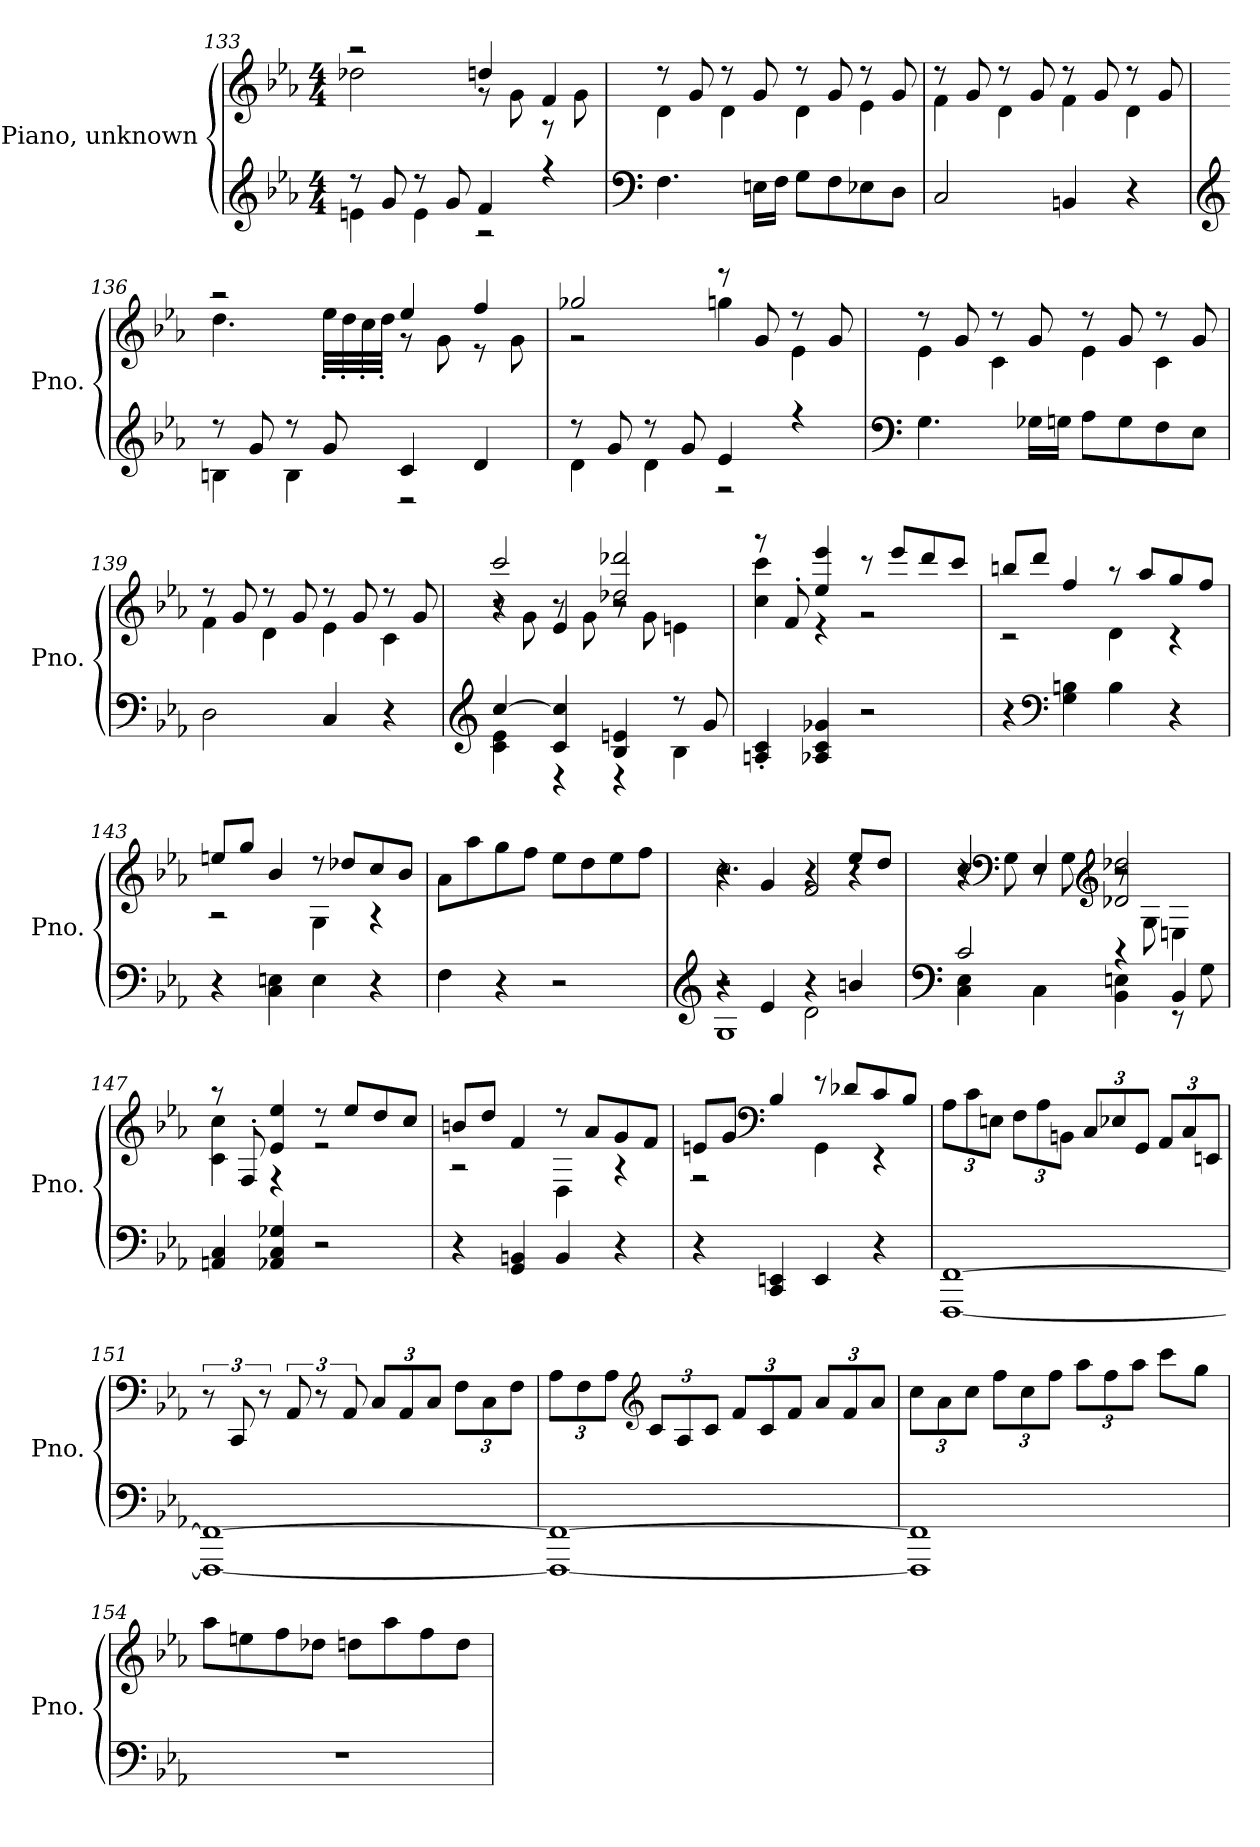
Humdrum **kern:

**kern	**kern
*part1	*part1
*staff2	*staff1
*I"Piano, unknown	*
*I'Pno.	*
*clefG2	*clefG2
*k[b-e-a-]	*k[b-e-a-]
*M4/4	*M4/4
=133	=133
*^	*^
8r	4en\	2r	2dd-X\
8g/	.	.	.
8r	4e\	.	.
8g/	.	.	.
4f/	2r	4ddn/	8r
.	.	.	8g\
4r	.	4f/	8r
.	.	.	8g\
*v	*v	*	*
=134	=134	=134
*clefF4	*	*
4.F\	8r	4d\
.	8g/	.
.	8r	4d\
16En\LL	8g/	.
16F\JJ	.	.
8G\L	8r	4d\
8F\	8g/	.
8E-X\	8r	4e-\
8D\J	8g/	.
!!LO:LB:g=z	!!
=135	=135	=135
2C/	8r	4f\
.	8g/	.
.	8r	4d\
.	8g/	.
4BBn/	8r	4f\
.	8g/	.
4r	8r	4d\
.	8g/	.
=136	=136	=136
*clefG2	*	*
*^	*	*
8r	4Bn\	2r	4.dd\
8g/	.	.	.
8r	4B\	.	.
8g/	.	.	32ee-'\LLL
.	.	.	32dd'\
.	.	.	32cc'\
.	.	.	32dd'\JJJ
4c/	2r	4ee-/	8r
.	.	.	8g\
4d/	.	4ff/	8r
.	.	.	8g\
=137	=137	=137	=137
8r	4d\	2gg-X/	2r
8g/	.	.	.
8r	4d\	.	.
8g/	.	.	.
4e-/	2r	8r	4ggn\
.	.	8g/	.
4r	.	8r	4e-\
.	.	8g/	.
*v	*v	*	*
!!LO:PB:g=z	!!
=138	=138	=138
*clefF4	*	*
4.G\	8r	4e-\
.	8g/	.
.	8r	4c\
16G-X\LL	8g/	.
16Gn\JJ	.	.
8A-\L	8r	4e-\
8G\	8g/	.
8F\	8r	4c\
8E-\J	8g/	.
=139	=139	=139
2D\	8r	4f\
.	8g/	.
.	8r	4d\
.	8g/	.
4C/	8r	4e-\
.	8g/	.
4r	8r	4c\
.	8g/	.
*	*v	*v
=140	=140
*clefG2	*
*^	*^
*	*	*	*^
[4cc/	4c\ 4e-\	2ccc/	8r	4r
.	.	.	8g\	.
4c/ 4cc/]	4r	.	8r	4e-/
.	.	.	8g\	.
4B-/ 4en/	4r	2dd-X/ 2ddd-X/	8r	2r
.	.	.	8g\	.
8r	4B-\	.	4en\	.
8g/	.	.	.	.
*v	*v	*	*	*
*	*	*v	*v
=141	=141	=141
4An/' 4c/'	8r	4cc\ 4ccc\
.	8f'/	.
4A-X/ 4c/ 4g-X/	4ee-/ 4eee-/	4r
2r	8r	2r
.	8eee-/L	.
.	8ddd/	.
.	8ccc/J	.
!!LO:LB:g=z	!!
=142	=142	=142
4r	8bbn/L	2r
.	8ddd/J	.
*clefF4	*	*
4G\ 4Bn\	4ff/	.
4B\	8r	4d\
.	8aa-/L	.
4r	8gg/	4r
.	8ff/J	.
=143	=143	=143
4r	8een/L	2r
.	8gg/J	.
4C\ 4En\	4b-/	.
4E\	8r	4G\
.	8dd-X/L	.
4r	8cc/	4r
.	8b-/J	.
*	*v	*v
=144	=144
4F\	8a-\L
.	8aa-\
4r	8gg\
.	8ff\J
2r	8ee-\L
.	8dd\
.	8ee-\
.	8ff\J
=145	=145
*clefG2	*
*^	*^
*	*^	*	*^
4r	2r	1G	4r	2.cc\	2r
4e-/	.	.	4g/	.	.
4r	2d\	.	4r	.	2f/
4bn/	.	.	8ee-/L	4r	.
.	.	.	8dd/J	.	.
*v	*v	*v	*	*	*
!!LO:LB:g=z	!!	!!
=146	=146	=146	=146
*clefF4	*	*	*
*^	*	*	*
2c/	4C\ 4E-\	2cc/	8r	4r
*	*	*clefF4	*	*
.	.	.	8G\	.
.	4C\	.	8r	4E-/
.	.	.	8G\	.
*	*	*clefG2	*	*
4r	4BB-\ 4En\	2d-X/ 2dd-X/	8r	2r
.	.	.	8G\	.
4BB-/	8r	.	4En\	.
.	8G\	.	.	.
*v	*v	*	*	*
*	*	*v	*v
=147	=147	=147
4AAn/ 4C/	8r	4c\ 4cc\
.	8F'/	.
4AA-X/ 4C/ 4G-X/	4e-/ 4ee-/	4r
2r	8r	2r
.	8ee-/L	.
.	8dd/	.
.	8cc/J	.
=148	=148	=148
4r	8bn/L	2r
.	8dd/J	.
4GG/ 4BBn/	4f/	.
4BB/	8r	4D\
.	8a-/L	.
4r	8g/	4r
.	8f/J	.
=149	=149	=149
4r	8en/L	2r
.	8g/J	.
*	*clefF4	*
4CC/ 4EEn/	4B-/	.
4EE/	8r	4GG\
.	8d-X/L	.
4r	8c/	4r
.	8B-/J	.
*	*v	*v
!!LO:LB:g=z
=150	=150
*	*Xbrackettup
[1FFF [1FF	12A-\L
.	12c\
.	12En\J
.	12F\L
.	12A-\
.	12BBn\J
.	12C/L
.	12E-X/
.	12GG/J
.	12AA-/L
.	12C/
.	12EEn/J
=151	=151
*	*brackettup
1FFF_ 1FF_	12r
.	12CC/
.	12r
.	12AA-/
.	12r
.	12AA-/
*	*Xbrackettup
.	12C/L
.	12AA-/
.	12C/J
.	12F\L
.	12C\
.	12F\J
=152	=152
1FFF_ 1FF_	12A-\L
.	12F\
.	12A-\J
*	*clefG2
.	12c/L
.	12A-/
.	12c/J
.	12f/L
.	12c/
.	12f/J
.	12a-/L
.	12f/
.	12a-/J
!!LO:LB:g=z
=153	=153
1FFF] 1FF]	12cc\L
.	12a-\
.	12cc\J
.	12ff\L
.	12cc\
.	12ff\J
.	12aa-\L
.	12ff\
.	12aa-\J
.	8ccc\L
.	8gg\J
=154	=154
1r	8aa-\L
.	8een\
.	8ff\
.	8dd-X\J
.	8ddn\L
.	8aa-\
.	8ff\
.	8dd\J
=	=
*-	*-
